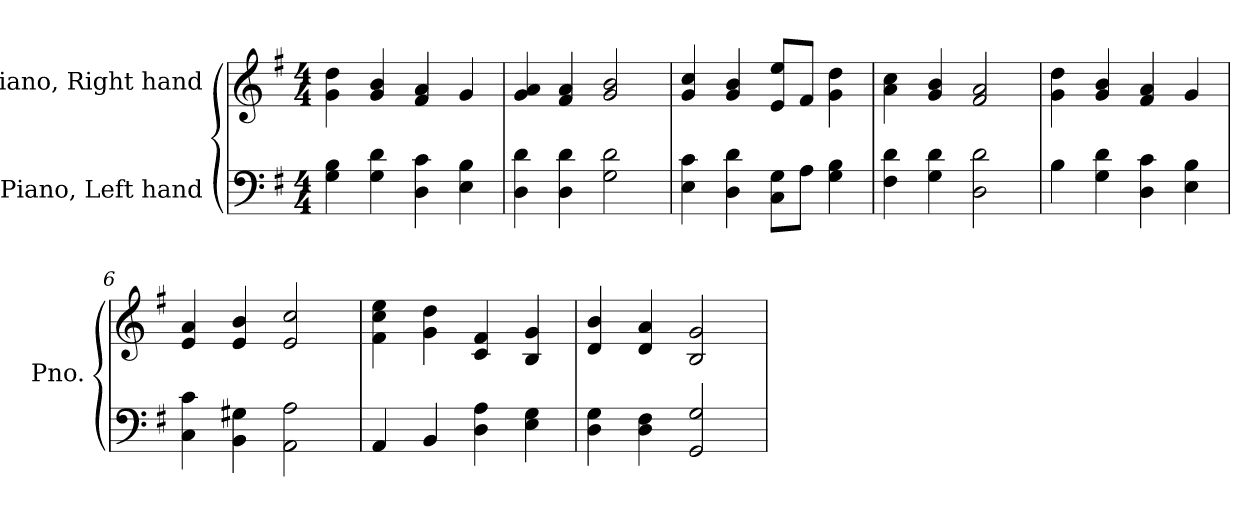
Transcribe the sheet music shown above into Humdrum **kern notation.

**kern	**kern
*part2	*part1
*staff2	*staff1
*I"Piano, Left hand	*I"Piano, Right hand
*I'Pno.	*I'Pno.
*clefF4	*clefG2
*k[f#]	*k[f#]
*M4/4	*M4/4
*MM120	*MM120
=1	=1
4G\ 4B\	4g\ 4dd\
4G\ 4d\	4g/ 4b/
4D\ 4c\	4f#/ 4a/
4E\ 4B\	4g/
=2	=2
4D\ 4d\	4g/ 4a/
4D\ 4d\	4f#/ 4a/
2G\ 2d\	2g/ 2b/
=3	=3
4E\ 4c\	4g/ 4cc/
4D\ 4d\	4g/ 4b/
8C\ 8G\L	8e/ 8ee/L
8A\J	8f#/J
4G\ 4B\	4g\ 4dd\
=4	=4
4F#\ 4d\	4a\ 4cc\
4G\ 4d\	4g/ 4b/
2D\ 2d\	2f#/ 2a/
=5	=5
4B\	4g\ 4dd\
4G\ 4d\	4g/ 4b/
4D\ 4c\	4f#/ 4a/
4E\ 4B\	4g/
=6	=6
4C\ 4c\	4e/ 4a/
4BB\ 4G#X\	4e/ 4b/
2AA\ 2A\	2e/ 2cc/
!!LO:LB:g=z
=7	=7
4AA/	4f#\ 4cc\ 4ee\
4BB/	4g\ 4dd\
4D\ 4A\	4c/ 4f#/
4E\ 4G\	4B/ 4g/
=8	=8
4D\ 4G\	4d/ 4b/
4D\ 4F#\	4d/ 4a/
2GG/ 2G/	2B/ 2g/
=	=
*-	*-
